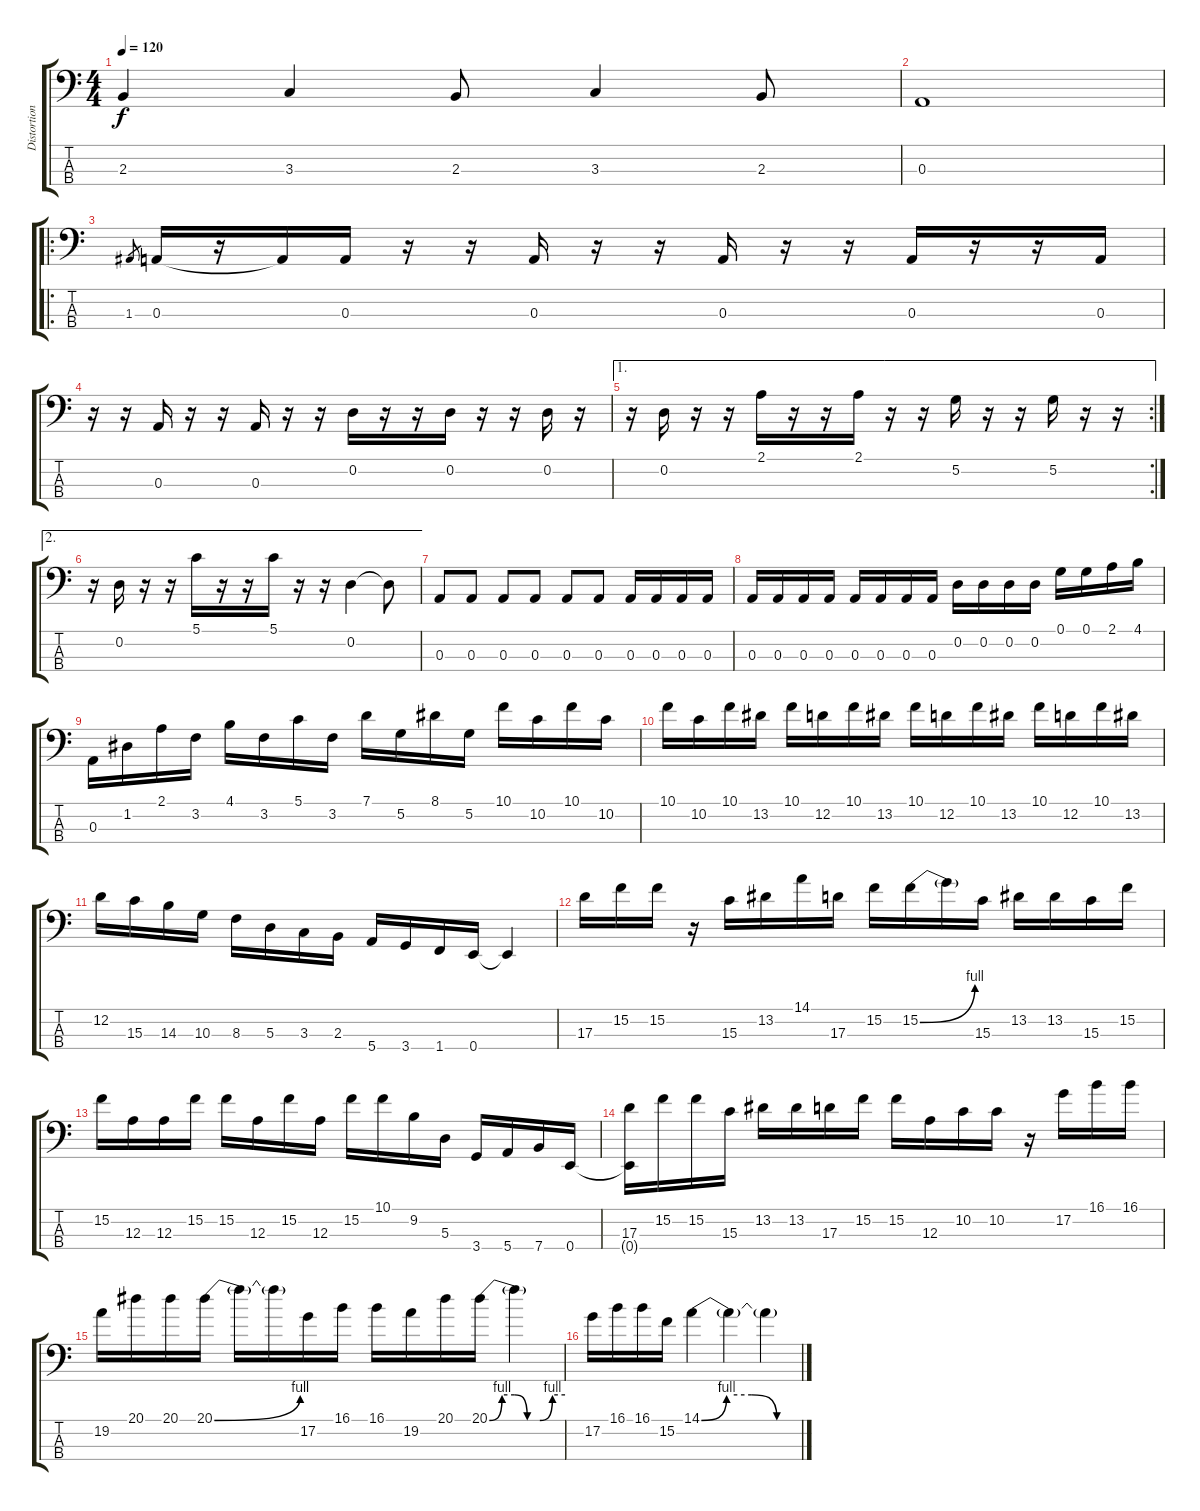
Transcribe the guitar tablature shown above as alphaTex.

\track ("Distortion Bass" "Distortion") {instrument distortionguitar}
\staff {score tabs}
\tuning (G2 D2 A1 E1) {hide}
\ts (4 4)
\tempo 120
\clef f4
\ks c
2.3.4{dy f} 3.3.4 2.3.8 3.3.4 2.3.8 |
0.3.1 |
\ro
1.3.8{gr} 0.3.16 r.16 0.3{t}.16 0.3.16 r.16 r.16 0.3.16 r.16 r.16 0.3.16 r.16 r.16 0.3.16 r.16 r.16 0.3.16 |
r.16 r.16 0.3.16 r.16 r.16 0.3.16 r.16 r.16 0.2.16 r.16 r.16 0.2.16 r.16 r.16 0.2.16 r.16 |
\ae 1
\rc 2
r.16 0.2.16 r.16 r.16 2.1.16 r.16 r.16 2.1.16 r.16 r.16 5.2.16 r.16 r.16 5.2.16 r.16 r.16 |
\ae 2
r.16 0.2.16 r.16 r.16 5.1.16 r.16 r.16 5.1.16 r.16 r.16 0.2.4 0.2{t}.8 |
0.3.8 0.3.8 0.3.8 0.3.8 0.3.8 0.3.8 0.3.16 0.3.16 0.3.16 0.3.16 |
0.3.16 0.3.16 0.3.16 0.3.16 0.3.16 0.3.16 0.3.16 0.3.16 0.2.16 0.2.16 0.2.16 0.2.16 0.1.16 0.1.16 2.1.16 4.1.16 |
0.3.16 1.2.16 2.1.16 3.2.16 4.1.16 3.2.16 5.1.16 3.2.16 7.1.16 5.2.16 8.1.16 5.2.16 10.1.16 10.2.16 10.1.16 10.2.16 |
10.1.16 10.2.16 10.1.16 13.2.16 10.1.16 12.2.16 10.1.16 13.2.16 10.1.16 12.2.16 10.1.16 13.2.16 10.1.16 12.2.16 10.1.16 13.2.16 |
12.2.16 15.3.16 14.3.16 10.3.16 8.3.16 5.3.16 3.3.16 2.3.16 5.4.16 3.4.16 1.4.16 0.4.16 0.4{t}.4 |
17.3.16 15.2.16 15.2.16 r.16 15.3.16 13.2.16 14.1.16 17.3.16 15.2.16 15.2{be (bend 0 0 60 4)}.16 15.2{t}.16 15.3.16 13.2.16 13.2.16 15.3.16 15.2.16 |
15.2.16 12.3.16 12.3.16 15.2.16 15.2.16 12.3.16 15.2.16 12.3.16 15.2.16 10.1.16 9.2.16 5.3.16 3.4.16 5.4.16 7.4.16 0.4.16 |
(17.3 0.4{t}).16 15.2.16 15.2.16 15.3.16 13.2.16 13.2.16 17.3.16 15.2.16 15.2.16 12.3.16 10.2.16 10.2.16 r.16 17.2.16 16.1.16 16.1.16 |
19.2.16 20.1.16 20.1.16 20.1{be (bend 0 0 60 4)}.16 20.1{t}.16 20.1{t}.16 17.2.16 16.1.16 16.1.16 19.2.16 20.1.16 20.1{be (custom 0 0 10 4 20 4 30 0 40 0 50 4 60 4)}.16 20.1{t}.4 |
17.2.16 16.1.16 16.1.16 15.2.16 14.1{be (custom 0 0 15 4 30 4 45 0 60 0)}.4 14.1{t}.4 14.1{t}.4
